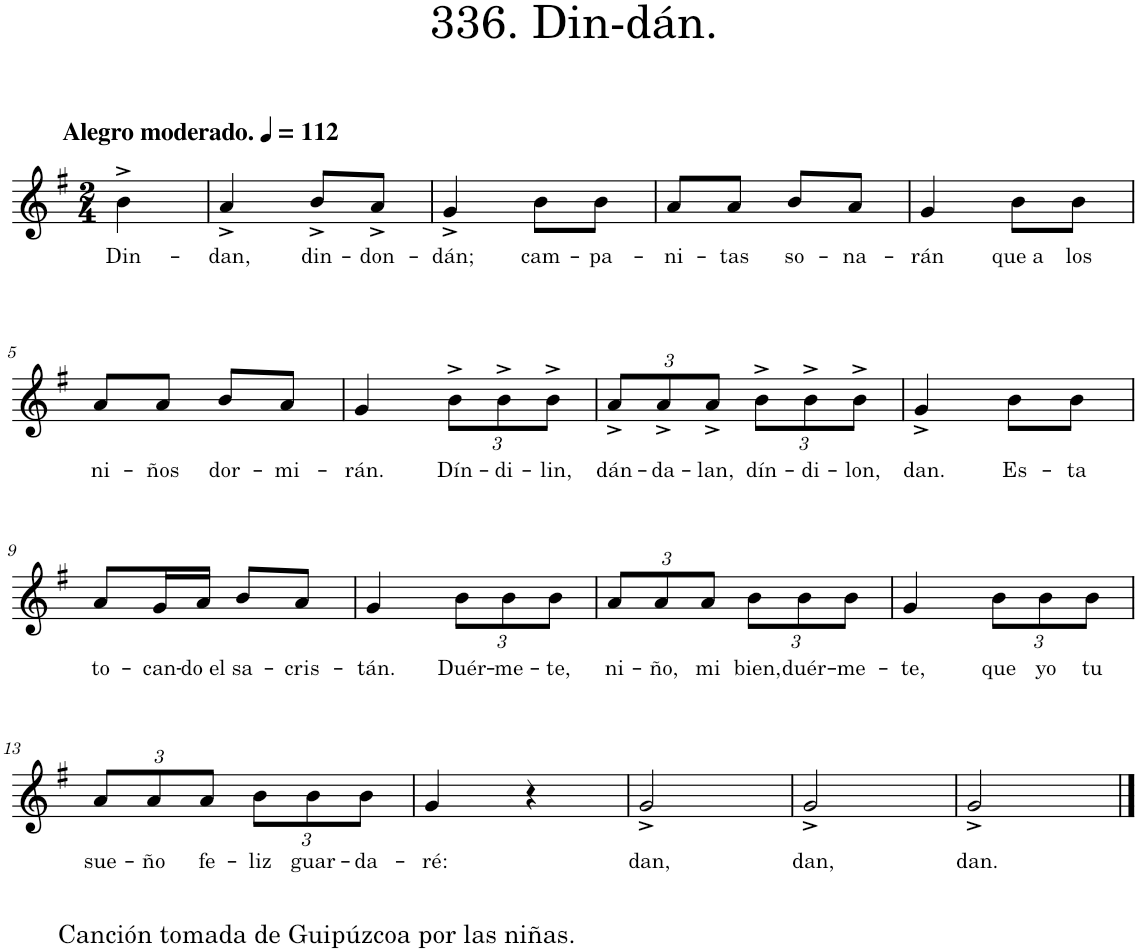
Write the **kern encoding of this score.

**kern	**text
*part1	*part1
*staff1	*staff1
*I"Piano	*
*I'Pno.	*
*clefG2	*
*k[f#]	*
*M2/4	*
*MM112	*
=	=
!LO:TX:a:B:t=Alegro moderado.	!
!	!LO:LY:b
4b^\	Din-
=1	=1
!	!LO:LY:b
4a^/	-dan,
!	!LO:LY:b
8b^/L	din-
!	!LO:LY:b
8a^/J	-don-
=2	=2
!	!LO:LY:b
4g^/	-dán;
!	!LO:LY:b
8b\L	cam-
!	!LO:LY:b
8b\J	-pa-
=3	=3
!	!LO:LY:b
8a/L	-ni-
!	!LO:LY:b
8a/J	-tas
!	!LO:LY:b
8b/L	so-
!	!LO:LY:b
8a/J	-na-
=4	=4
!	!LO:LY:b
4g/	-rán
!	!LO:LY:b
8b\L	que a
!	!LO:LY:b
8b\J	los
!!LO:LB:g=z
=5	=5
!	!LO:LY:b
8a/L	ni-
!	!LO:LY:b
8a/J	-ños
!	!LO:LY:b
8b/L	dor-
!	!LO:LY:b
8a/J	-mi-
=6	=6
!	!LO:LY:b
4g/	-rán.
*Xbrackettup	*
!	!LO:LY:b
12b^\L	Dín-
!	!LO:LY:b
12b^\	-di-
!	!LO:LY:b
12b^\J	-lin,
=7	=7
!	!LO:LY:b
12a^/L	dán-
!	!LO:LY:b
12a^/	-da-
!	!LO:LY:b
12a^/J	-lan,
!	!LO:LY:b
12b^\L	dín-
!	!LO:LY:b
12b^\	-di-
!	!LO:LY:b
12b^\J	-lon,
=8	=8
!	!LO:LY:b
4g^/	dan.
!	!LO:LY:b
8b\L	Es-
!	!LO:LY:b
8b\J	-ta
!!LO:LB:g=z
=9	=9
!	!LO:LY:b
8a/L	to-
!	!LO:LY:b
16g/L	-can-
!	!LO:LY:b
16a/JJ	-do el
!	!LO:LY:b
8b/L	sa-
!	!LO:LY:b
8a/J	-cris-
=10	=10
!	!LO:LY:b
4g/	-tán.
!	!LO:LY:b
12b\L	Duér-
!	!LO:LY:b
12b\	-me-
!	!LO:LY:b
12b\J	-te,
=11	=11
!	!LO:LY:b
12a/L	ni-
!	!LO:LY:b
12a/	-ño,
!	!LO:LY:b
12a/J	mi
!	!LO:LY:b
12b\L	bien,
!	!LO:LY:b
12b\	duér-
!	!LO:LY:b
12b\J	-me-
=12	=12
!	!LO:LY:b
4g/	-te,
!	!LO:LY:b
12b\L	que
!	!LO:LY:b
12b\	yo
!	!LO:LY:b
12b\J	tu
!!LO:LB:g=z
=13	=13
!	!LO:LY:b
12a/L	sue-
!LO:TX:b:t=Canción tomada de Guipúzcoa por las niñas.	!
!	!LO:LY:b
12a/	-ño
!	!LO:LY:b
12a/J	fe-
!	!LO:LY:b
12b\L	-liz
!	!LO:LY:b
12b\	guar-
!	!LO:LY:b
12b\J	-da-
=14	=14
!	!LO:LY:b
4g/	-ré:
4r	.
=15	=15
!	!LO:LY:b
2g^/	dan,
=16	=16
!	!LO:LY:b
2g^/	dan,
=17	=17
!	!LO:LY:b
2g^/	dan.
==	==
*-	*-
